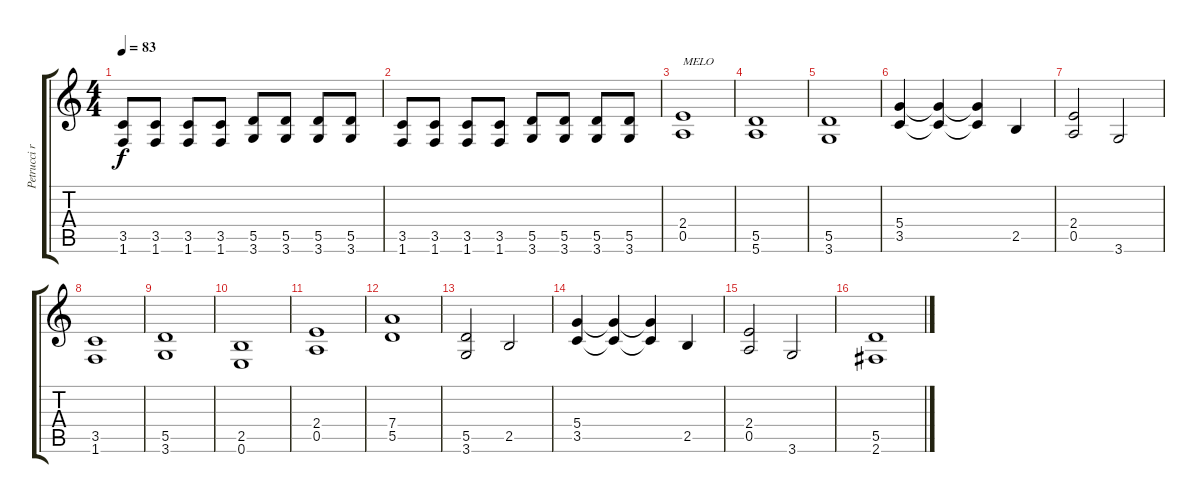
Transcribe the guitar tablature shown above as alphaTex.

\track ("Petrucci ryth" "Petrucci r") {instrument distortionguitar}
\staff {score tabs}
\tuning (E4 B3 G3 D3 A2 E2) {hide}
\ts (4 4)
\tempo 83
\clef g2
\ks c
(3.5 1.6).8{dy f} (3.5 1.6).8 (3.5 1.6).8 (3.5 1.6).8 (5.5 3.6).8 (5.5 3.6).8 (5.5 3.6).8 (5.5 3.6).8 |
(3.5 1.6).8 (3.5 1.6).8 (3.5 1.6).8 (3.5 1.6).8 (5.5 3.6).8 (5.5 3.6).8 (5.5 3.6).8 (5.5 3.6).8 |
(2.4 0.5).1{txt "MELO"} |
(5.5 5.6).1 |
(5.5 3.6).1 |
(5.4 3.5).4 (5.4{t} 3.5{t}).4 (5.4{t} 3.5{t}).4 2.5.4 |
(2.4 0.5).2 3.6.2 |
(3.5 1.6).1 |
(5.5 3.6).1 |
(2.5 0.6).1 |
(2.4 0.5).1 |
(7.4 5.5).1 |
(5.5 3.6).2 2.5.2 |
(5.4 3.5).4 (5.4{t} 3.5{t}).4 (5.4{t} 3.5{t}).4 2.5.4 |
(2.4 0.5).2 3.6.2 |
(5.5 2.6).1
